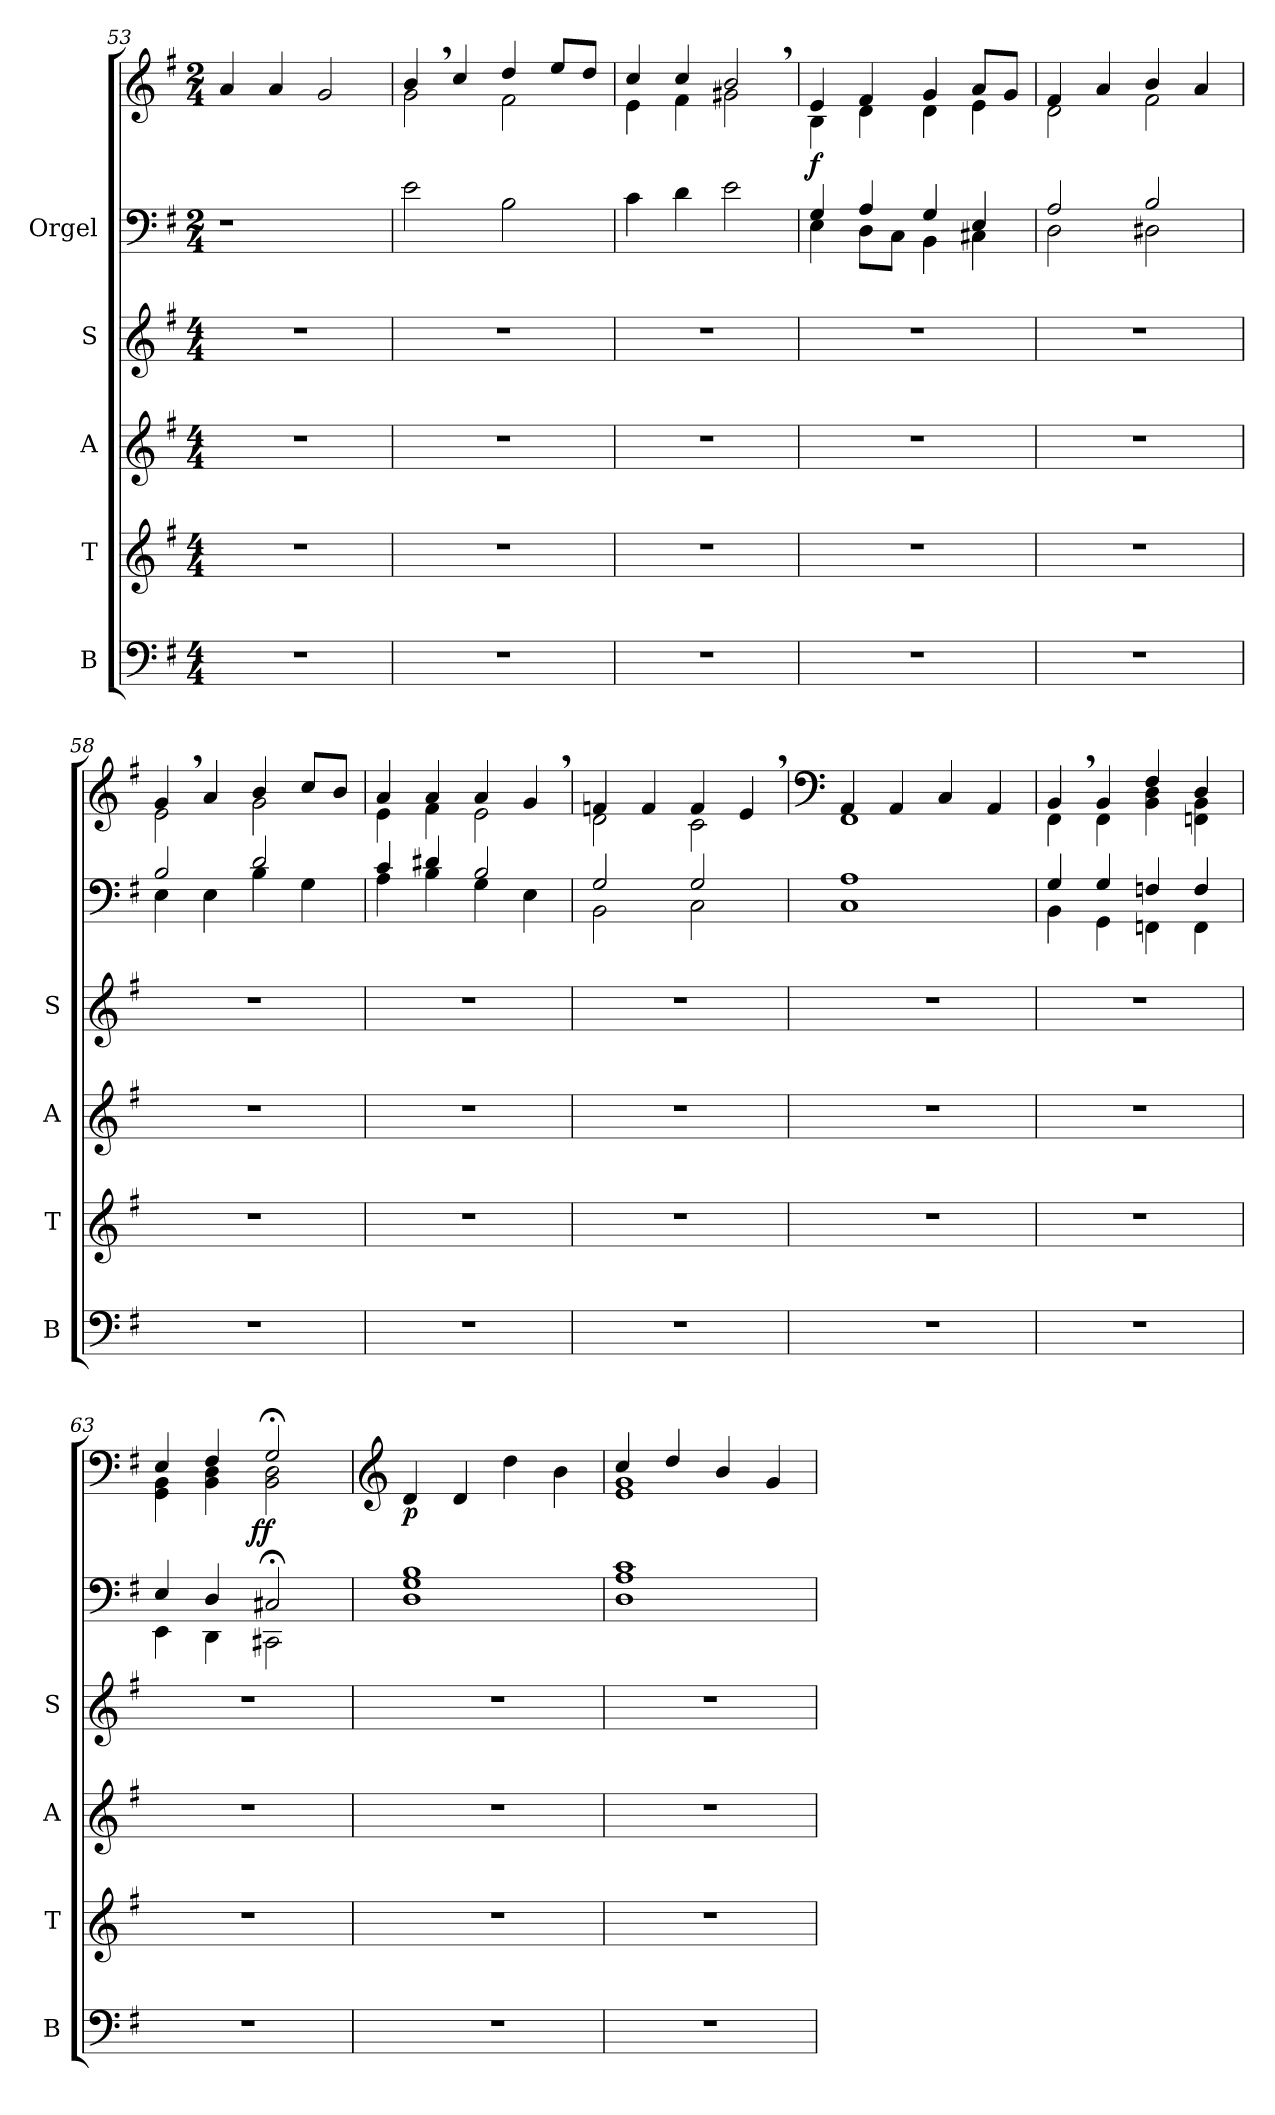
**kern	**kern	**kern	**kern	**kern	**kern	**dynam
*part5	*part4	*part3	*part2	*part1	*part1	*part1
*staff6	*staff5	*staff4	*staff3	*staff2	*staff1	*staff1/2
*I"B	*I"T	*I"A	*I"S	*I"Orgel	*	*
*I'B	*I'T	*I'A	*I'S	*	*	*
*clefF4	*clefG2	*clefG2	*clefG2	*clefF4	*clefG2	*
*k[f#]	*k[f#]	*k[f#]	*k[f#]	*k[f#]	*k[f#]	*
*G:	*G:	*G:	*G:	*G:	*G:	*
*M4/4	*M4/4	*M4/4	*M4/4	*M2/4	*M2/4	*
=53	=53	=53	=53	=53	=53	=53
!	!	!	!	!LO:N:vis=1	!	!
1r	1r	1r	1r	2r	4a/	.
.	.	.	.	.	4a/	.
.	.	.	.	2ryy	2g/	.
=54	=54	=54	=54	=54	=54	=54
*	*	*	*	*	*^	*
1r	1r	1r	1r	2e\	4b,>/	2g\	.
.	.	.	.	.	4cc/	.	.
.	.	.	.	2B\	4dd/	2f#\	.
.	.	.	.	.	8ee/L	.	.
.	.	.	.	.	8dd/J	.	.
=55	=55	=55	=55	=55	=55	=55	=55
1r	1r	1r	1r	4c\	4cc/	4e\	.
.	.	.	.	4d\	4cc/	4f#\	.
.	.	.	.	2e\	2b,>/	2g#X\	.
!!LO:LB:g=z	!!
=56	=56	=56	=56	=56	=56	=56	=56
*	*	*	*	*^	*	*	*
!	!	!	!	!	!	!	!	!LO:DY:b
1r	1r	1r	1r	4G/	4E\	4e/	4B\	f
.	.	.	.	4A/	8D\L	4f#/	4d\	.
.	.	.	.	.	8C\J	.	.	.
.	.	.	.	4G/	4BB\	4g/	4d\	.
.	.	.	.	4E/	4C#X\	8a/L	4e\	.
.	.	.	.	.	.	8g/J	.	.
=57	=57	=57	=57	=57	=57	=57	=57	=57
1r	1r	1r	1r	2A/	2D\	4f#/	2d\	.
.	.	.	.	.	.	4a/	.	.
.	.	.	.	2B/	2D#X\	4b/	2f#\	.
.	.	.	.	.	.	4a/	.	.
=58	=58	=58	=58	=58	=58	=58	=58	=58
1r	1r	1r	1r	2B/	4E\	4g,>/	2e\	.
.	.	.	.	.	4E\	4a/	.	.
.	.	.	.	2d/	4B\	4b/	2g\	.
.	.	.	.	.	4G\	8cc/L	.	.
.	.	.	.	.	.	8b/J	.	.
=59	=59	=59	=59	=59	=59	=59	=59	=59
1r	1r	1r	1r	4c/	4A\	4a/	4e\	.
.	.	.	.	4d#X/	4B\	4a/	4f#\	.
.	.	.	.	2B/	4G\	4a/	2e\	.
.	.	.	.	.	4E\	4g,>/	.	.
!!LO:LB:g=z	!!
=60	=60	=60	=60	=60	=60	=60	=60	=60
1r	1r	1r	1r	2G/	2BB\	4fn/	2d\	.
.	.	.	.	.	.	4f/	.	.
.	.	.	.	2G/	2C\	4f/	2c\	.
.	.	.	.	.	.	4e,>/	.	.
*	*	*	*	*v	*v	*	*	*
=61	=61	=61	=61	=61	=61	=61	=61
*	*	*	*	*	*clefF4	*	*
1r	1r	1r	1r	1C 1A	4AA/	1FF#	.
.	.	.	.	.	4AA/	.	.
.	.	.	.	.	4C/	.	.
.	.	.	.	.	4AA/	.	.
=62	=62	=62	=62	=62	=62	=62	=62
*	*	*	*	*^	*	*	*
1r	1r	1r	1r	4G/	4BB\	4BB,>/	4FF#\	.
.	.	.	.	4G/	4GG\	4BB/	4FF#\	.
.	.	.	.	4Fn/	4FFn\	4F#/	4BB\ 4D\	.
.	.	.	.	4F/	4FF\	4D/	4FF\ 4BB\	.
=63	=63	=63	=63	=63	=63	=63	=63	=63
*	*	*	*	*	*	*	*^	*
1r	1r	1r	1r	4E/	4EE\	4E/	4GG\ 4BB\	4...ryy	.
.	.	.	.	4D/	4DD\	4F#/	4BB\ 4D\	.	.
!	!	!	!	!	!	!	!	!	!LO:DY:b
.	.	.	.	.	.	.	.	2ryy	ff
.	.	.	.	2C#X;</	2CC#X\	2G;</	2BB\ 2D\	.	.
.	.	.	.	.	.	.	.	32ryy	.
*	*	*	*	*v	*v	*	*	*	*
*	*	*	*	*	*v	*v	*v	*
!!LO:LB:g=z
=64	=64	=64	=64	=64	=64	=64
*	*	*	*	*	*clefG2	*
*	*	*	*	*^	*^	*
*	*	*	*	*	*	*	*^	*
!	!	!	!	!	!	!	!	!	!LO:DY:b
*	*	*	*	*v	*v	*	*	*	*
*	*	*	*	*	*v	*v	*v	*
1r	1r	1r	1r	1D 1G 1B	4d/	p
.	.	.	.	.	4d/	.
.	.	.	.	.	4dd\	.
.	.	.	.	.	4b\	.
=65	=65	=65	=65	=65	=65	=65
*	*	*	*	*	*^	*
1r	1r	1r	1r	1D 1A 1c	4cc/	1e 1g	.
.	.	.	.	.	4dd/	.	.
.	.	.	.	.	4b/	.	.
.	.	.	.	.	4g/	.	.
*	*	*	*	*	*v	*v	*
=	=	=	=	=	=	=
*-	*-	*-	*-	*-	*-	*-
